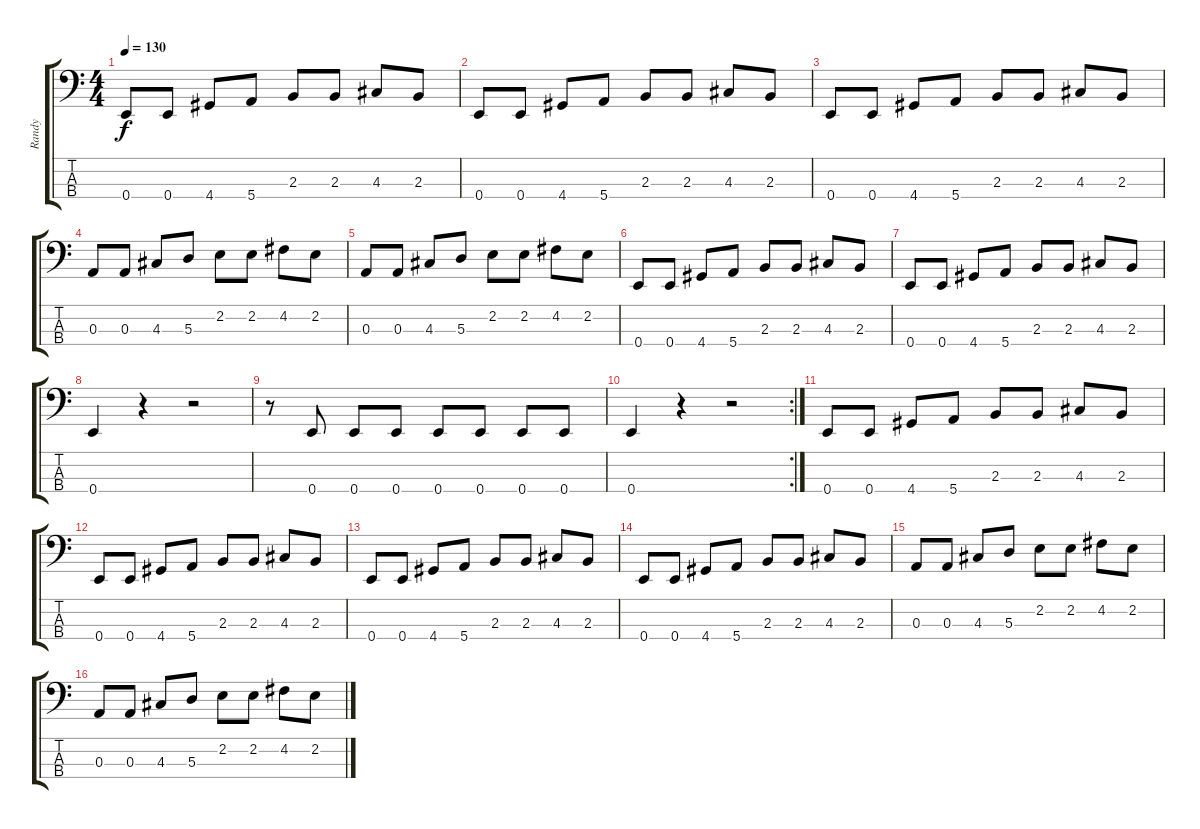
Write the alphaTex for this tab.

\track ("Randy" "Randy") {instrument acousticguitarsteel}
\staff {score tabs}
\tuning (G2 D2 A1 E1) {hide}
\ts (4 4)
\tempo 130
\clef f4
\ks c
0.4.8{dy f} 0.4.8 4.4.8 5.4.8 2.3.8 2.3.8 4.3.8 2.3.8 |
0.4.8 0.4.8 4.4.8 5.4.8 2.3.8 2.3.8 4.3.8 2.3.8 |
0.4.8 0.4.8 4.4.8 5.4.8 2.3.8 2.3.8 4.3.8 2.3.8 |
0.3.8 0.3.8 4.3.8 5.3.8 2.2.8 2.2.8 4.2.8 2.2.8 |
0.3.8 0.3.8 4.3.8 5.3.8 2.2.8 2.2.8 4.2.8 2.2.8 |
0.4.8 0.4.8 4.4.8 5.4.8 2.3.8 2.3.8 4.3.8 2.3.8 |
0.4.8 0.4.8 4.4.8 5.4.8 2.3.8 2.3.8 4.3.8 2.3.8 |
0.4.4 r.4 r.2 |
r.8 0.4.8 0.4.8 0.4.8 0.4.8 0.4.8 0.4.8 0.4.8 |
\rc 2
0.4.4 r.4 r.2 |
0.4.8 0.4.8 4.4.8 5.4.8 2.3.8 2.3.8 4.3.8 2.3.8 |
0.4.8 0.4.8 4.4.8 5.4.8 2.3.8 2.3.8 4.3.8 2.3.8 |
0.4.8 0.4.8 4.4.8 5.4.8 2.3.8 2.3.8 4.3.8 2.3.8 |
0.4.8 0.4.8 4.4.8 5.4.8 2.3.8 2.3.8 4.3.8 2.3.8 |
0.3.8 0.3.8 4.3.8 5.3.8 2.2.8 2.2.8 4.2.8 2.2.8 |
0.3.8 0.3.8 4.3.8 5.3.8 2.2.8 2.2.8 4.2.8 2.2.8
